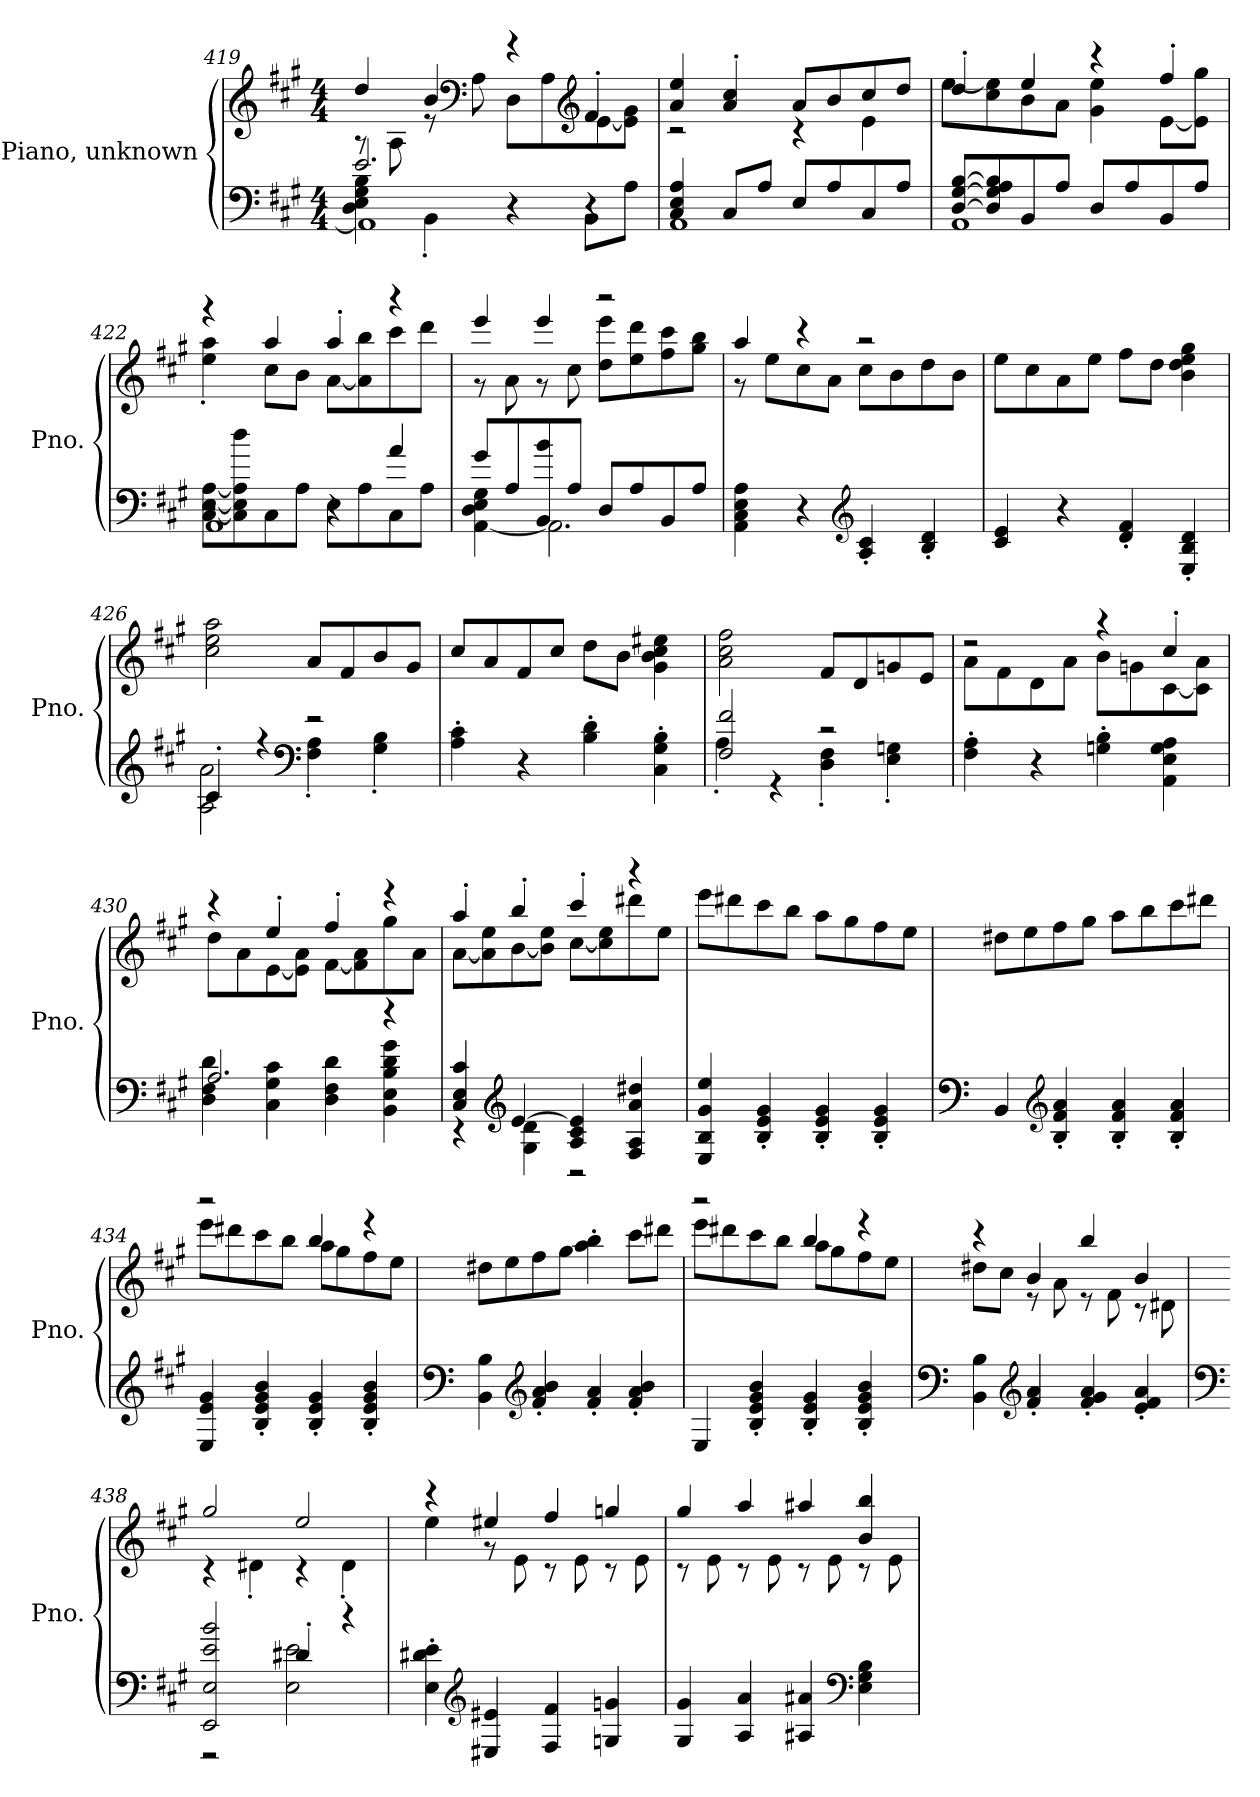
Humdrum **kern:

**kern	**kern
*part1	*part1
*staff2	*staff1
*I"Piano, unknown	*
*I'Pno.	*
!!LO:LB:g=z
*clefF4	*clefG2
*k[f#c#g#]	*k[f#c#g#]
*M4/4	*M4/4
=419	=419
*^	*^
*	*^	*	*
2.e/	4D\ 4E\ 4G#\ 4B\	1AA]	4dd/	8r
.	.	.	.	8A\
.	4BB'\	.	4b/	8r
*	*	*	*clefF4	*
.	.	.	.	8A\
.	4r	.	4r	8D\L
.	.	.	.	8A\
*	*	*	*clefG2	*
4r	8BB\L	.	4f#'/	[8e\
.	8A\J	.	.	8e\] 8g#\J
*	*v	*v	*	*
=420	=420	=420	=420
4C#/ 4E/ 4A/	1AA	4a/ 4ee/	2r
8C#/L	.	4a/' 4cc#/'	.
8A/J	.	.	.
8E/L	.	8a/L	4r
8A/	.	8b/	.
8C#/	.	8cc#/	4e\
8A/J	.	8dd/J	.
=421	=421	=421	=421
[8D/ [8G#/ [8B/L	1AA	4dd'/	[8ee\L
8D/] 8G#/] 8A/ 8B/]	.	.	8cc#\ 8ee\]
8BB/	.	4ee/	8b\
8A/J	.	.	8a\J
8D/L	.	4r	4g#\ 4ee\
8A/	.	.	.
8BB/	.	4ff#'/	[8e\L
8A/J	.	.	8e\] 8gg#\J
!!LO:LB:g=z	!!
=422	=422	=422	=422
*	*^	*	*
2r	[8C#\ [8E\ [8A\L	1AA	4r	4ee\' 4aa\'
.	8C#\] 8E\] 8A\] 8dd\	.	.	.
.	8C#\	.	4aa/	8cc#\L
.	8A\J	.	.	8b\J
4r	8E\L	.	4aa'/	[8a\L
.	8A\	.	.	8a\] 8bb\
4a/	8C#\	.	4r	8ccc#\
.	8A\J	.	.	8ddd\J
*	*v	*v	*	*
=423	=423	=423	=423
8g#/L	[4AA\ 4D\ 4E\ 4G#\	4eee/	8r
8A/	.	.	8a\
8BB/ 8b/	2.AA\]	4eee/	8r
8A/J	.	.	8cc#\
8D/L	.	2r	8dd\ 8eee\L
8A/	.	.	8ee\ 8ddd\
8BB/	.	.	8ff#\ 8ccc#\
8A/J	.	.	8gg#\ 8bb\J
*v	*v	*	*
=424	=424	=424
4AA\ 4C#\ 4E\ 4A\	4aa/	8r
.	.	8ee\L
4r	4r	8cc#\
.	.	8a\J
*clefG2	*	*
4A/' 4c#/'	2r	8cc#\L
.	.	8b\
4B/' 4d/'	.	8dd\
.	.	8b\J
*	*v	*v
=425	=425
4c#/ 4e/	8ee\L
.	8cc#\
4r	8a\
.	8ee\J
4d/' 4f#/'	8ff#\L
.	8dd\J
4E/' 4B/' 4d/'	4b\ 4dd\ 4ee\ 4gg#\
!!LO:LB:g=z
=426	=426
*^	*
4c#'/	2A\ 2a\	2cc#\ 2ee\ 2aa\
4r	.	.
*clefF4	*	*
2r	4F#\' 4A\'	8a/L
.	.	8f#/
.	4G#\' 4B\'	8b/
.	.	8g#/J
*v	*v	*
=427	=427
4A\' 4c#\'	8cc#/L
.	8a/
4r	8f#/
.	8cc#/J
4B\' 4d\'	8dd\L
.	8b\J
4C#\' 4G#\' 4B\'	4g#\ 4b\ 4cc#\ 4ee#X\
=428	=428
*^	*
2F#/ 2f#/	4A'\	2a\ 2cc#\ 2ff#\
.	4r	.
2r	4D\' 4F#\'	8f#/L
.	.	8d/
.	4E\' 4Gn\'	8gn/
.	.	8e/J
*v	*v	*
=429	=429
*	*^
4F#\' 4A\'	2r	8a\L
.	.	8f#\
4r	.	8d\
.	.	8a\J
4Gn\' 4B\'	4r	8b\L
.	.	8gn\
4AA\ 4E\ 4G\ 4A\	4cc#'/	[8c#\
.	.	8c#\] 8a\J
!!LO:PB:g=z	!!
=430	=430	=430
*^	*	*
2.A/	4D\ 4F#\ 4d\	4r	8dd\L
.	.	.	8a\
.	4C#\ 4G#\ 4c#\	4ee'/	[8e\
.	.	.	8e\] 8a\J
.	4D\ 4F#\ 4d\	4ff#'/	[8f#\L
.	.	.	8f#\] 8a\
4r	4BB\ 4E\ 4B\ 4d\ 4g#\	4r	8gg#\
.	.	.	8a\J
=431	=431	=431	=431
4C#/ 4E/ 4c#/	4r	4aa'/	[8a\L
.	.	.	8a\] 8ee\
*clefG2	*	*	*
[4e/	4G#\ 4d\	4bb'/	[8b\
.	.	.	8b\] 8ee\J
4A/ 4c#/ 4e/]	2r	4ccc#'/	[8cc#\L
.	.	.	8cc#\] 8ee\
4F#/ 4A/ 4a/ 4dd#X/	.	4r	8ddd#X\
.	.	.	8ee\J
*v	*v	*	*
*	*v	*v
=432	=432
4E/ 4B/ 4g#/ 4ee/	8eee\L
.	8ddd#X\
4B/' 4e/' 4g#/'	8ccc#\
.	8bb\J
4B/' 4e/' 4g#/'	8aa\L
.	8gg#\
4B/' 4e/' 4g#/'	8ff#\
.	8ee\J
!!LO:LB:g=z
=433	=433
*clefF4	*
4BB/	8dd#X\L
.	8ee\
*clefG2	*
4B/' 4f#/' 4a/'	8ff#\
.	8gg#\J
4B/' 4f#/' 4a/'	8aa\L
.	8bb\
4B/' 4f#/' 4a/'	8ccc#\
.	8ddd#X\J
=434	=434
*	*^
4E/ 4e/ 4g#/	2r	8eee\L
.	.	8ddd#X\
4B/' 4e/' 4g#/' 4b/'	.	8ccc#\
.	.	8bb\J
4B/' 4e/' 4g#/'	4bb/	8aa\L
.	.	8gg#\
4B/' 4e/' 4g#/' 4b/'	4r	8ff#\
.	.	8ee\J
*	*v	*v
=435	=435
*clefF4	*
4BB\ 4B\	8dd#X\L
.	8ee\
*clefG2	*
4f#/' 4a/' 4b/'	8ff#\
.	8gg#\J
4f#/' 4a/'	4aa\' 4bb\'
4f#/' 4a/' 4b/'	8ccc#\L
.	8ddd#X\J
!!LO:LB:g=z
=436	=436
*	*^
4E/	2r	8eee\L
.	.	8ddd#X\
4B/' 4e/' 4g#/' 4b/'	.	8ccc#\
.	.	8bb\J
4B/' 4e/' 4g#/'	4bb/	8aa\L
.	.	8gg#\
4B/' 4e/' 4g#/' 4b/'	4r	8ff#\
.	.	8ee\J
=437	=437	=437
*clefF4	*	*
4BB\ 4B\	4r	8dd#X\L
.	.	8cc#\J
*clefG2	*	*
4f#/' 4a/'	4b/	8r
.	.	8a\
4f#/' 4g#/' 4a/'	4bb/	8r
.	.	8f#\
4e/' 4f#/' 4a/'	4b/	8r
.	.	8d#X\
=438	=438	=438
*clefF4	*	*
*^	*	*
2EE/ 2E/ 2e/ 2b/	2r	2gg#/	4r
.	.	.	4d#X'\
4d#X'/	2E\ 2e\	2ee/	4r
4r	.	.	4d#'\
*v	*v	*	*
=439	=439	=439
4E\' 4d#X\' 4e\'	4r	4ee\
*clefG2	*	*
4E#X/ 4e#X/	4ee#X/	8r
.	.	8e\
4F#/ 4f#/	4ff#/	8r
.	.	8e\
4Gn/ 4gn/	4ggn/	8r
.	.	8e\
!!LO:LB:g=z	!!
=440	=440	=440
4G#/ 4g#/	4gg#/	8r
.	.	8e\
4A/ 4a/	4aa/	8r
.	.	8e\
4A#X/ 4a#X/	4aa#X/	8r
.	.	8e\
*clefF4	*	*
4E\ 4G#\ 4B\	4b/ 4bb/	8r
.	.	8e\
*	*v	*v
=	=
*-	*-
